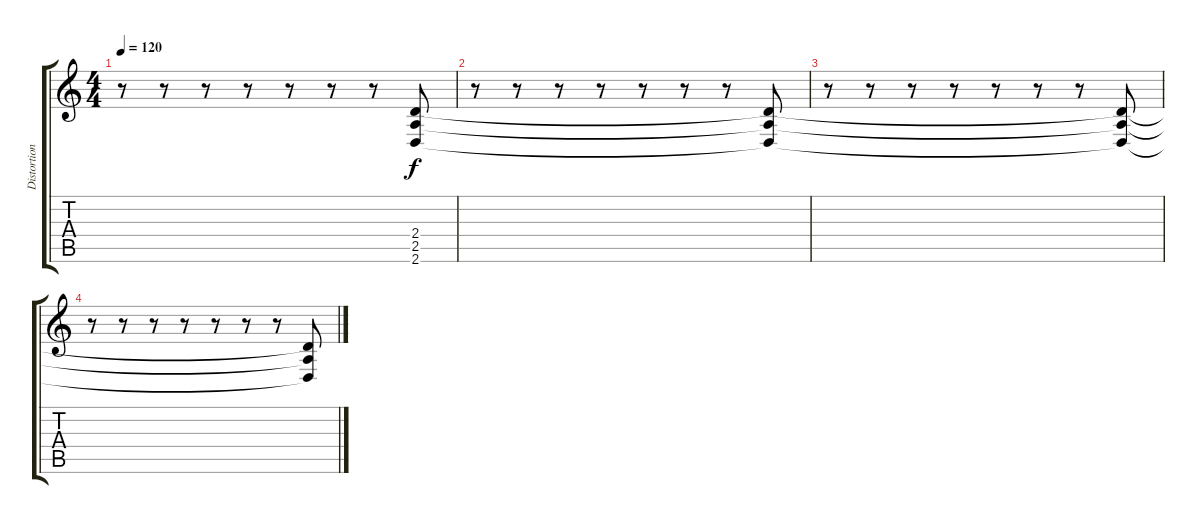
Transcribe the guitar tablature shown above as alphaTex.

\track ("Distortion" "Distortion") {instrument distortionguitar}
\staff {score tabs}
\tuning (D4 A3 F3 C3 G2 C2) {hide}
\ts (4 4)
\tempo 120
\clef g2
\ks c
r.8{dy f} r.8 r.8 r.8 r.8 r.8 r.8 (2.4{t} 2.5{t} 2.6{t}).8 |
r.8 r.8 r.8 r.8 r.8 r.8 r.8 (2.4{t} 2.5{t} 2.6{t}).8 |
r.8 r.8 r.8 r.8 r.8 r.8 r.8 (2.4{t} 2.5{t} 2.6{t}).8 |
r.8 r.8 r.8 r.8 r.8 r.8 r.8 (2.4{t} 2.5{t} 2.6{t}).8
